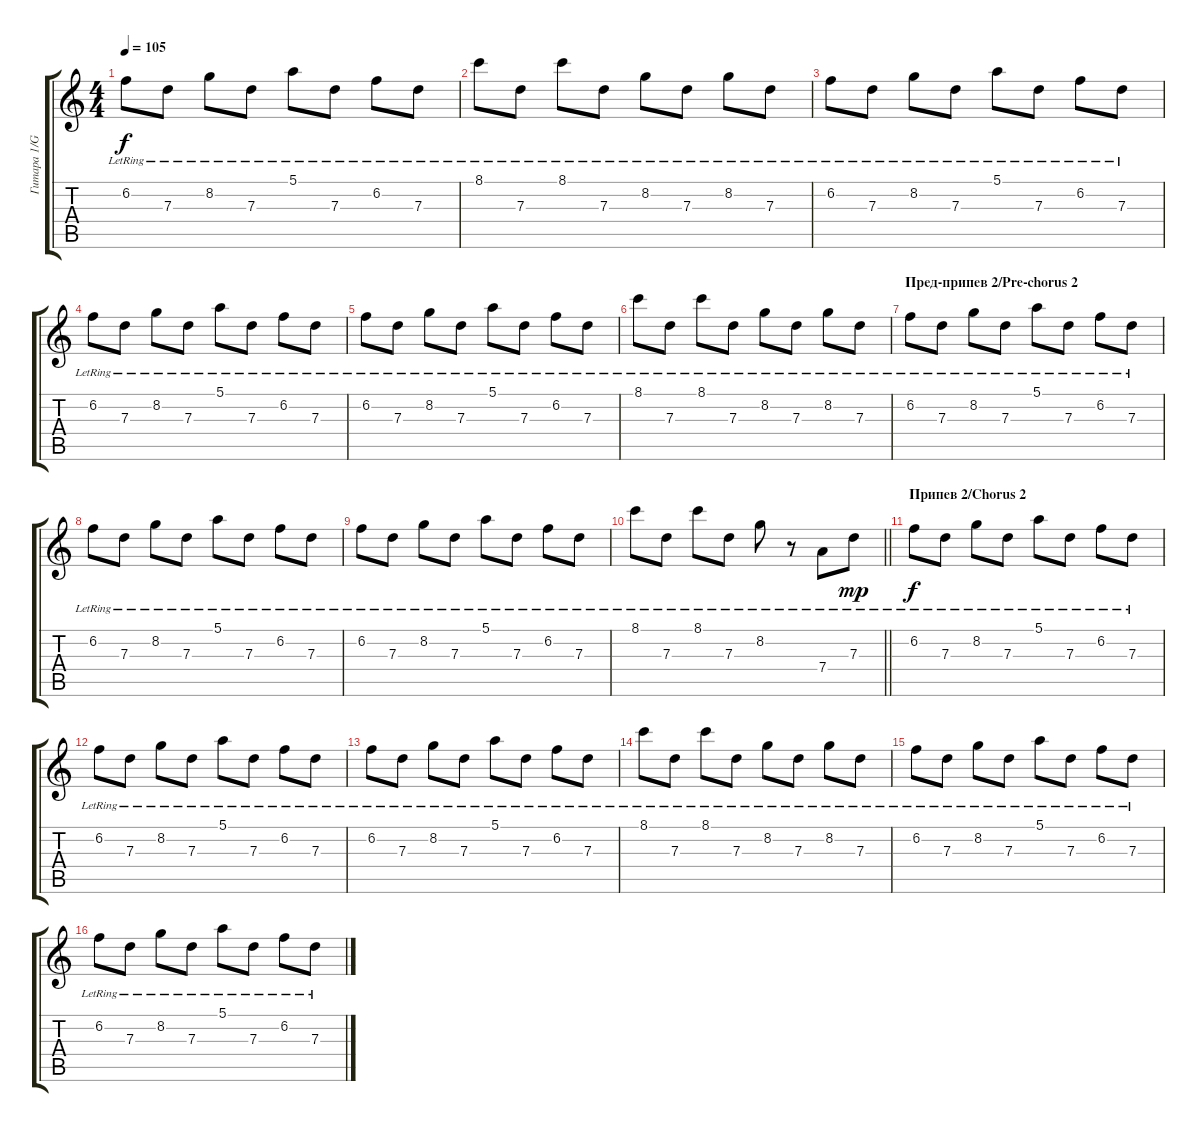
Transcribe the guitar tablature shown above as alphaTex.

\track ("Гитара 1/Guitar 1" "Гитара 1/G") {instrument electricguitarclean}
\staff {score tabs}
\tuning (E4 B3 G3 D3 A2 E2) {hide}
\ts (4 4)
\tempo 105
\clef g2
\ks c
6.2{lr}.8{dy f} 7.3{lr}.8 8.2{lr}.8 7.3{lr}.8 5.1{lr}.8 7.3{lr}.8 6.2{lr}.8 7.3{lr}.8 |
8.1{lr}.8 7.3{lr}.8 8.1{lr}.8 7.3{lr}.8 8.2{lr}.8 7.3{lr}.8 8.2{lr}.8 7.3{lr}.8 |
6.2{lr}.8 7.3{lr}.8 8.2{lr}.8 7.3{lr}.8 5.1{lr}.8 7.3{lr}.8 6.2{lr}.8 7.3{lr}.8 |
6.2{lr}.8 7.3{lr}.8 8.2{lr}.8 7.3{lr}.8 5.1{lr}.8 7.3{lr}.8 6.2{lr}.8 7.3{lr}.8 |
6.2{lr}.8 7.3{lr}.8 8.2{lr}.8 7.3{lr}.8 5.1{lr}.8 7.3{lr}.8 6.2{lr}.8 7.3{lr}.8 |
8.1{lr}.8 7.3{lr}.8 8.1{lr}.8 7.3{lr}.8 8.2{lr}.8 7.3{lr}.8 8.2{lr}.8 7.3{lr}.8 |
\section ("" "Пред-припев 2/Pre-chorus 2")
6.2{lr}.8 7.3{lr}.8 8.2{lr}.8 7.3{lr}.8 5.1{lr}.8 7.3{lr}.8 6.2{lr}.8 7.3{lr}.8 |
6.2{lr}.8 7.3{lr}.8 8.2{lr}.8 7.3{lr}.8 5.1{lr}.8 7.3{lr}.8 6.2{lr}.8 7.3{lr}.8 |
6.2{lr}.8 7.3{lr}.8 8.2{lr}.8 7.3{lr}.8 5.1{lr}.8 7.3{lr}.8 6.2{lr}.8 7.3{lr}.8 |
\barLineRight lightlight
8.1{lr}.8 7.3{lr}.8 8.1{lr}.8 7.3{lr}.8 8.2{lr}.8 r.8 7.4{lr}.8 7.3{lr}.8{dy mp} |
\section ("" "Припев 2/Chorus 2")
6.2{lr}.8{dy f} 7.3{lr}.8 8.2{lr}.8 7.3{lr}.8 5.1{lr}.8 7.3{lr}.8 6.2{lr}.8 7.3{lr}.8 |
6.2{lr}.8 7.3{lr}.8 8.2{lr}.8 7.3{lr}.8 5.1{lr}.8 7.3{lr}.8 6.2{lr}.8 7.3{lr}.8 |
6.2{lr}.8 7.3{lr}.8 8.2{lr}.8 7.3{lr}.8 5.1{lr}.8 7.3{lr}.8 6.2{lr}.8 7.3{lr}.8 |
8.1{lr}.8 7.3{lr}.8 8.1{lr}.8 7.3{lr}.8 8.2{lr}.8 7.3{lr}.8 8.2{lr}.8 7.3{lr}.8 |
6.2{lr}.8 7.3{lr}.8 8.2{lr}.8 7.3{lr}.8 5.1{lr}.8 7.3{lr}.8 6.2{lr}.8 7.3{lr}.8 |
6.2{lr}.8 7.3{lr}.8 8.2{lr}.8 7.3{lr}.8 5.1{lr}.8 7.3{lr}.8 6.2{lr}.8 7.3{lr}.8
